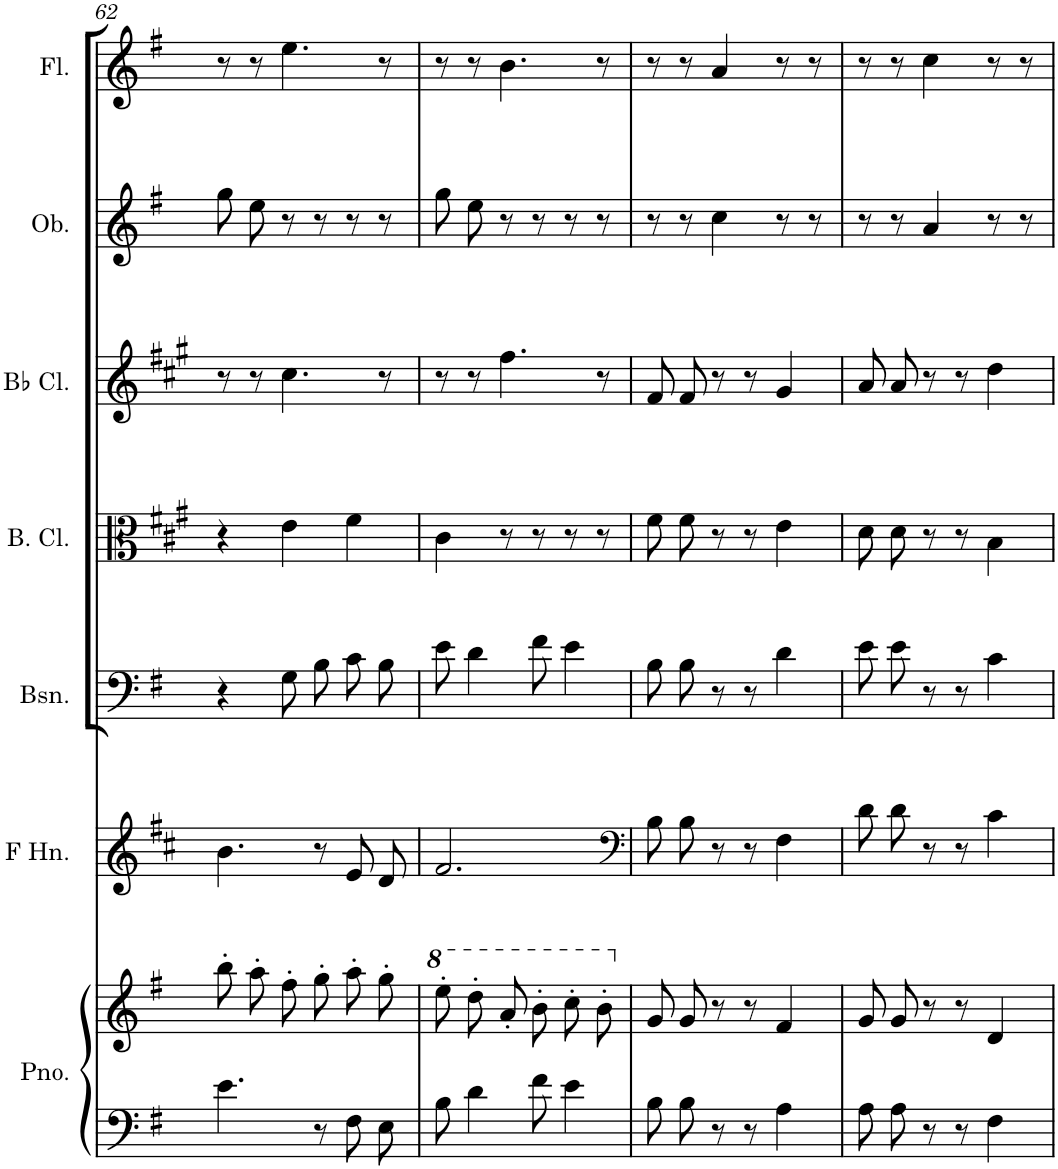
**kern	**kern	**kern	**kern	**kern	**kern	**kern	**kern
*part7	*part7	*part6	*part5	*part4	*part3	*part2	*part1
*staff8	*staff7	*staff6	*staff5	*staff4	*staff3	*staff2	*staff1
*I"Grand Piano	*	*I"French Horn	*I"Bassoon	*I"Bass Clarinet	*I"Bb Clarinet	*I"Oboe	*I"Flute
*I'Pno.	*	*I'F Hn.	*I'Bsn.	*I'B. Cl.	*I'Bb Cl.	*I'Ob.	*I'Fl.
!!LO:PB:g=z
*clefF4	*clefG2	*clefG2	*clefF4	*clefC3	*clefG2	*clefG2	*clefG2
*	*	*Trd4c7	*	*Trd8c14	*Trd1c2	*	*
*k[f#]	*k[f#]	*k[f#c#]	*k[f#]	*k[f#c#g#]	*k[f#c#g#]	*k[f#]	*k[f#]
*e:	*e:	*b:	*e:	*f#:	*f#:	*e:	*e:
*M6/8	*M6/8	*M6/8	*M6/8	*M6/8	*M6/8	*M6/8	*M6/8
=62	=62	=62	=62	=62	=62	=62	=62
4.e\	8bb'\L	4.b\	4r	4r	8r	8gg\L	8r
.	8aa'\	.	.	.	8r	8ee\J	8r
.	8ff#'\J	.	8G\	4e\	4.cc#\	8r	4.ee\
8r	8gg'\L	8r	8B\L	.	.	8r	.
8F#\L	8aa'\	8e/L	8c\	4f#\	.	8r	.
8E\J	8gg'\J	8d/J	8B\J	.	8r	8r	8r
=63	=63	=63	=63	=63	=63	=63	=63
*	*8va	*	*	*	*	*	*
8B\	8eee'\L	2.f#/	8e\	4c#\	8r	8gg\L	8r
4d\	8ddd'\	.	4d\	.	8r	8ee\J	8r
.	8aa'\J	.	.	8r	4.ff#\	8r	4.b\
8f#\	8bb'\L	.	8f#\	8r	.	8r	.
4e\	8ccc'\	.	4e\	8r	.	8r	.
.	8bb'\J	.	.	8r	8r	8r	8r
=64	=64	=64	=64	=64	=64	=64	=64
*	*	*clefF4	*	*	*	*	*
*	*X8va	*	*	*	*	*	*
8B\L	8g/L	8B\L	8B\L	8f#\L	8f#/L	8r	8r
8B\J	8g/J	8B\J	8B\J	8f#\J	8f#/J	8r	8r
8r	8r	8r	8r	8r	8r	4cc\	4a/
8r	8r	8r	8r	8r	8r	.	.
4A\	4f#/	4F#\	4d\	4e\	4g#/	8r	8r
.	.	.	.	.	.	8r	8r
=65	=65	=65	=65	=65	=65	=65	=65
8A\L	8g/L	8d\L	8e\L	8d\L	8a/L	8r	8r
8A\J	8g/J	8d\J	8e\J	8d\J	8a/J	8r	8r
8r	8r	8r	8r	8r	8r	4a/	4cc\
8r	8r	8r	8r	8r	8r	.	.
4F#\	4d/	4c#\	4c\	4B\	4dd\	8r	8r
.	.	.	.	.	.	8r	8r
=	=	=	=	=	=	=	=
*-	*-	*-	*-	*-	*-	*-	*-
